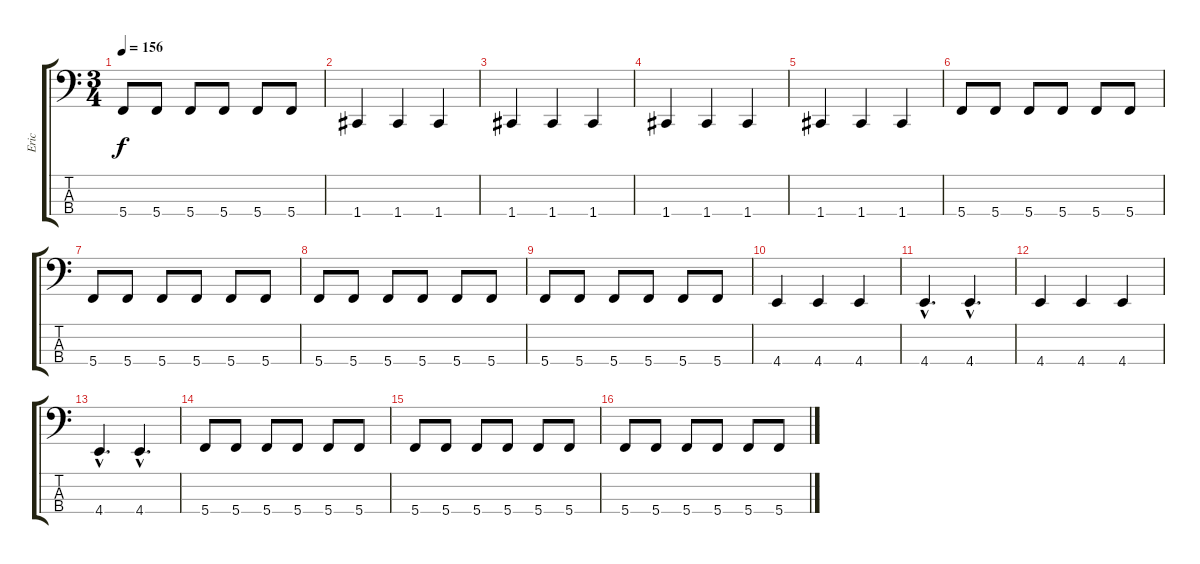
\track ("Eric" "Eric") {instrument electricbasspick}
\staff {score tabs}
\tuning (F2 C2 G1 C1) {hide}
\ts (3 4)
\tempo 156
\clef f4
\ks c
5.4.8{dy f} 5.4.8 5.4.8 5.4.8 5.4.8 5.4.8 |
1.4.4 1.4.4 1.4.4 |
1.4.4 1.4.4 1.4.4 |
1.4.4 1.4.4 1.4.4 |
1.4.4 1.4.4 1.4.4 |
5.4.8 5.4.8 5.4.8 5.4.8 5.4.8 5.4.8 |
5.4.8 5.4.8 5.4.8 5.4.8 5.4.8 5.4.8 |
5.4.8 5.4.8 5.4.8 5.4.8 5.4.8 5.4.8 |
5.4.8 5.4.8 5.4.8 5.4.8 5.4.8 5.4.8 |
4.4.4 4.4.4 4.4.4 |
4.4{hac}.4{d} 4.4{hac}.4{d} |
4.4.4 4.4.4 4.4.4 |
4.4{hac}.4{d} 4.4{hac}.4{d} |
5.4.8 5.4.8 5.4.8 5.4.8 5.4.8 5.4.8 |
5.4.8 5.4.8 5.4.8 5.4.8 5.4.8 5.4.8 |
5.4.8 5.4.8 5.4.8 5.4.8 5.4.8 5.4.8
